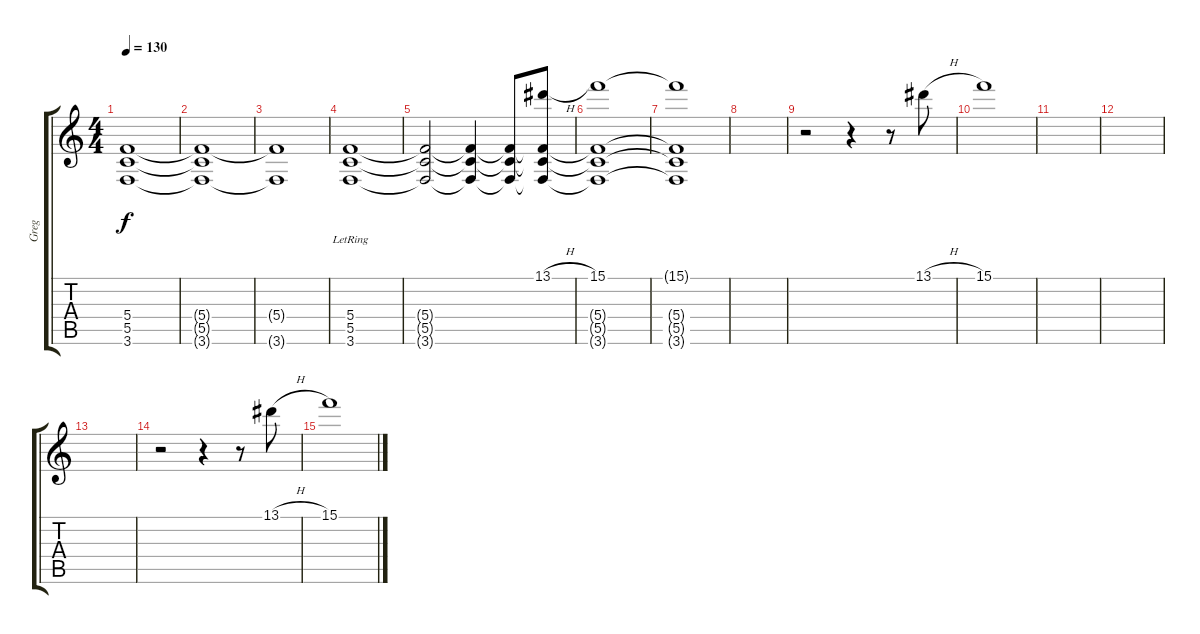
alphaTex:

\track ("Greg" "Greg") {instrument overdrivenguitar}
\staff {score tabs}
\tuning (D4 A3 F3 C3 G2 D2) {hide}
\ts (4 4)
\tempo 130
\clef g2
\ks c
(5.4{t} 5.5{t} 3.6{t}).1{dy f} |
(5.4{t} 5.5{t} 3.6{t}).1 |
(5.4{t} 3.6{t}).1 |
(5.4{lr} 5.5{lr} 3.6{lr}).1 |
(5.4{t} 5.5{t} 3.6{t}).2 (5.4{t} 5.5{t} 3.6{t}).4 (5.4{t} 5.5{t} 3.6{t}).8 (13.1{h} 5.4{t} 5.5{t} 3.6{t}).8 |
(15.1 5.4{t} 5.5{t} 3.6{t}).1 |
(15.1{t} 5.4{t} 5.5{t} 3.6{t}).1 |
|
r.2 r.4 r.8 13.1{h}.8 |
15.1.1 |
|
|
|
r.2 r.4 r.8 13.1{h}.8 |
15.1.1
